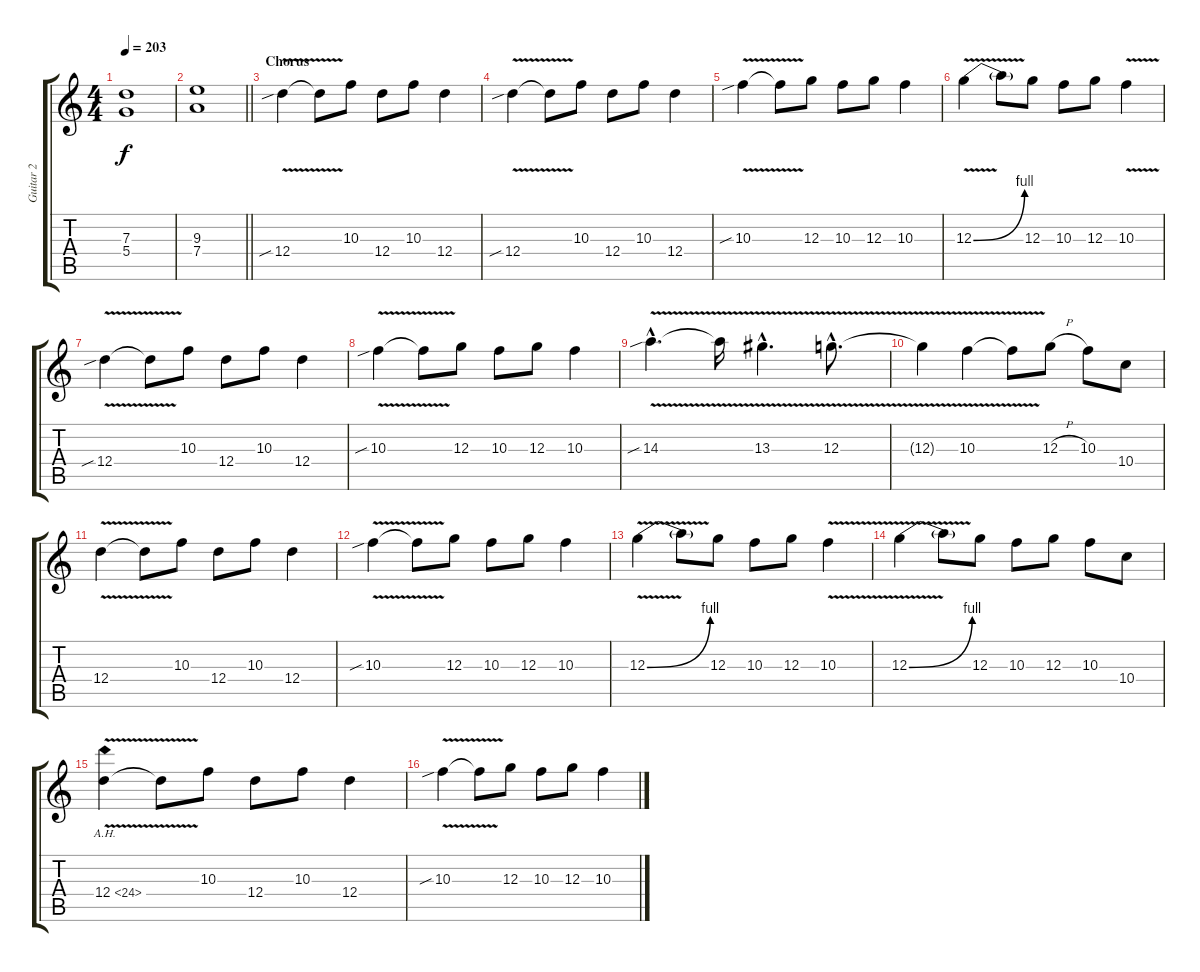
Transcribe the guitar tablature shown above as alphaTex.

\track ("Guitar 2" "Guitar 2") {instrument overdrivenguitar}
\staff {score tabs}
\tuning (E4 B3 G3 D3 A2 D2) {hide}
\ts (4 4)
\tempo 203
\clef g2
\ks c
(7.3 5.4).1{dy f} |
\barLineRight lightlight
(9.3 7.4).1 |
\section ("" "Chorus")
12.4{v sib}.4 12.4{t}.8 10.3.8 12.4.8 10.3.8 12.4.4 |
12.4{v sib}.4 12.4{t}.8 10.3.8 12.4.8 10.3.8 12.4.4 |
10.3{v sib}.4 10.3{t}.8 12.3.8 10.3.8 12.3.8 10.3.4 |
12.3{be (bend 0 0 60 4) v}.4 12.3{t}.8 12.3.8 10.3.8 12.3.8 10.3{v}.4 |
12.4{v sib}.4 12.4{t}.8 10.3.8 12.4.8 10.3.8 12.4.4 |
10.3{v sib}.4 10.3{t}.8 12.3.8 10.3.8 12.3.8 10.3.4 |
14.3{v sib hac}.4{d} 14.3{t}.16 13.3{v hac}.4{d} 12.3{v hac}.8{d} |
12.3{t}.4 10.3{v}.4 10.3{t}.8 12.3{h}.8 10.3.8 10.4.8 |
12.4{v}.4 12.4{t}.8 10.3.8 12.4.8 10.3.8 12.4.4 |
10.3{v sib}.4 10.3{t}.8 12.3.8 10.3.8 12.3.8 10.3.4 |
12.3{be (bend 0 0 60 4) v}.4 12.3{t}.8 12.3.8 10.3.8 12.3.8 10.3{v}.4 |
12.3{be (bend 0 0 60 4) v}.4 12.3{t}.8 12.3.8 10.3.8 12.3.8 10.3.8 10.4.8 |
12.4{ah 12 v}.4 12.4{t}.8 10.3.8 12.4.8 10.3.8 12.4.4 |
10.3{v sib}.4 10.3{t}.8 12.3.8 10.3.8 12.3.8 10.3.4
